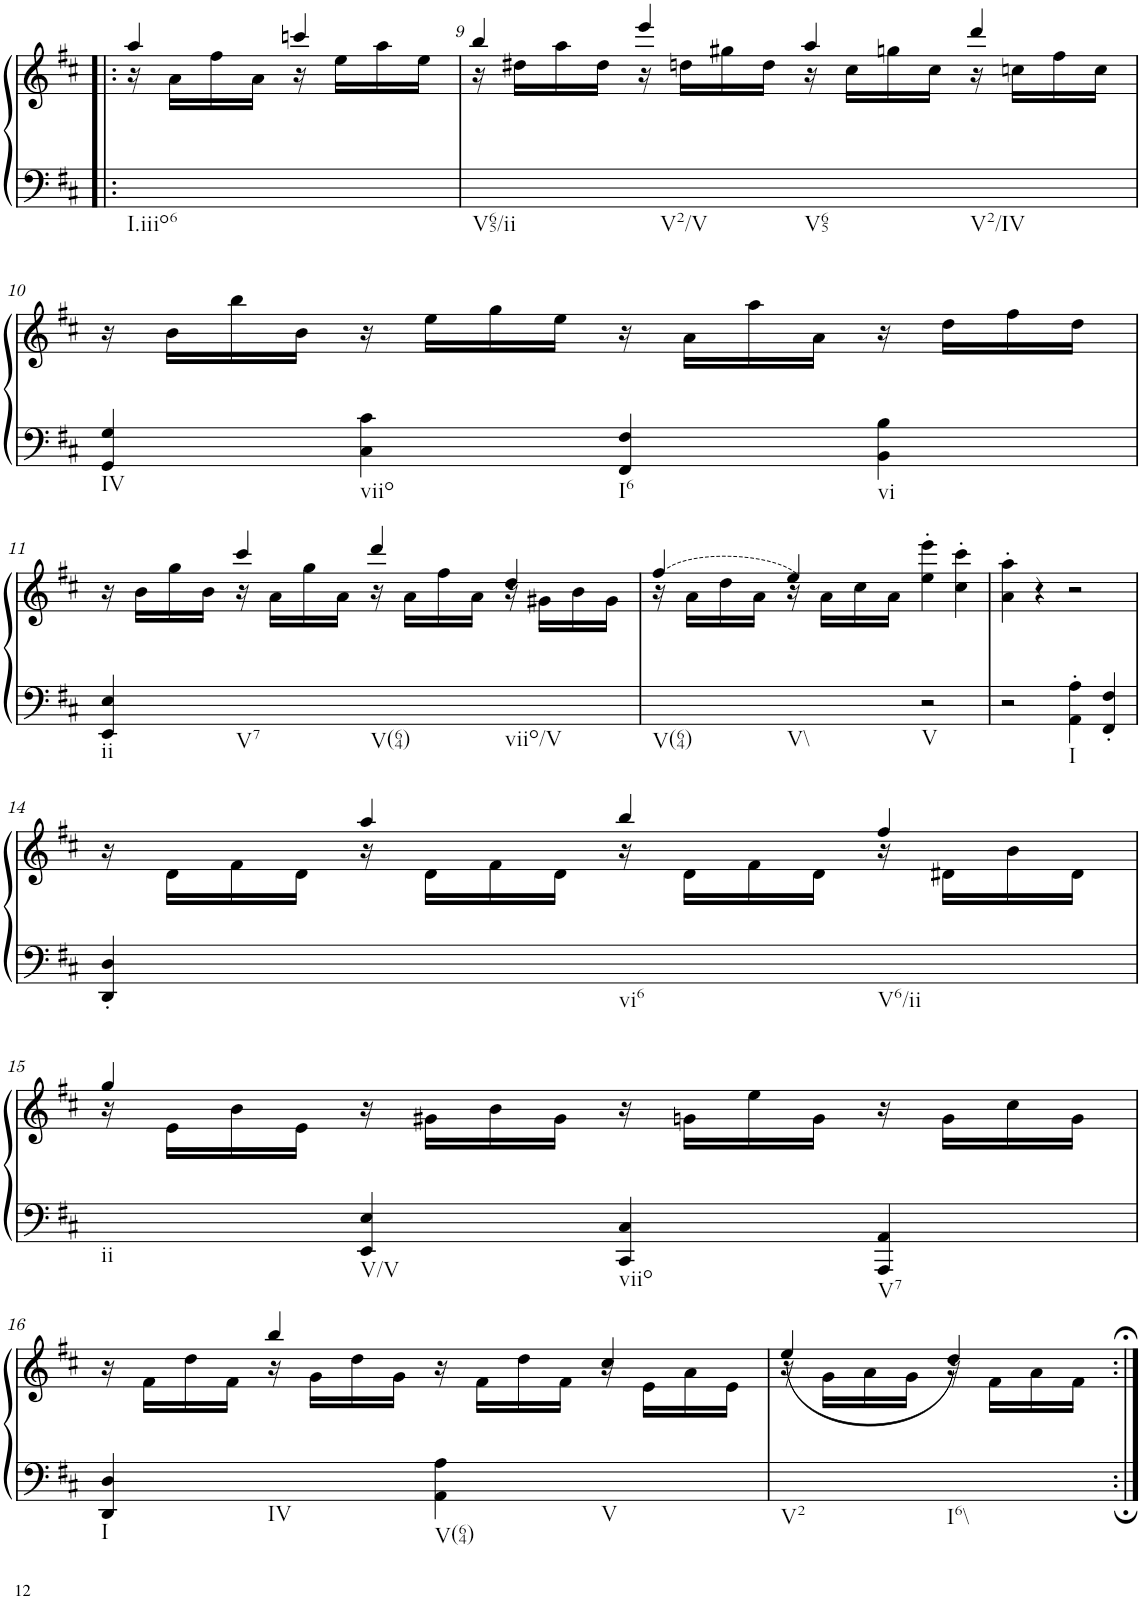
**kern	**kern
*part1	*part1
*staff2	*staff1
*I"unbenannt2	*
!!LO:PB:g=z
*clefF4	*clefG2
*k[f#c#]	*k[f#c#]
*M2/2	*M2/2
*met(c|)	*met(c|)
=8X1!|:	=8X1!|:
*	*^
!LO:TX:b:t=I.iiio6	!	!
2ryy	16r	4aa/
.	16a\LL	.
.	16ff#\	.
.	16a\JJ	.
.	16r	4cccn/
.	16ee\LL	.
.	16aa\	.
.	16ee\JJ	.
=9	=9	=9
!LO:TX:b:t=V65/ii	!	!
4ryy	16r	4bb/
.	16dd#X\LL	.
.	16aa\	.
.	16dd#\JJ	.
!LO:TX:b:t=V2/V	!	!
4ryy	16r	4eee/
.	16ddn\LL	.
.	16gg#X\	.
.	16dd\JJ	.
!LO:TX:b:t=V65	!	!
4ryy	16r	4aa/
.	16cc#\LL	.
.	16ggn\	.
.	16cc#\JJ	.
!LO:TX:b:t=V2/IV	!	!
4ryy	16r	4ddd/
.	16ccn\LL	.
.	16ff#\	.
.	16cc\JJ	.
*	*v	*v
!!LO:LB:g=z
=10	=10
!LO:TX:b:t=IV	!
4GG/ 4G/	16r
.	16b\LL
.	16bb\
.	16b\JJ
!LO:TX:b:t=viio	!
4C#\ 4c#\	16r
.	16ee\LL
.	16gg\
.	16ee\JJ
!LO:TX:b:t=I6	!
4FF#/ 4F#/	16r
.	16a\LL
.	16aa\
.	16a\JJ
!LO:TX:b:t=vi	!
4BB\ 4B\	16r
.	16dd\LL
.	16ff#\
.	16dd\JJ
!!LO:LB:g=z
=11	=11
*	*^
!LO:TX:b:t=ii	!	!
4EE/ 4E/	16r	4ryy
.	16b\LL	.
.	16gg\	.
.	16b\JJ	.
!LO:TX:b:t=V7	!	!
4ryy	16r	4ccc#/
.	16a\LL	.
.	16gg\	.
.	16a\JJ	.
!LO:TX:b:t=V(64)	!	!
4ryy	16r	4ddd/
.	16a\LL	.
.	16ff#\	.
.	16a\JJ	.
!LO:TX:b:t=viio/V	!	!
4ryy	16r	4dd/
.	16g#X\LL	.
.	16b\	.
.	16g#\JJ	.
=12	=12	=12
!LO:TX:b:t=V(64)	!	!
4ryy	16r	(>4ff#/
.	16a\LL	.
.	16dd\	.
.	16a\JJ	.
!LO:TX:b:t=V\\	!	!
4ryy	16r	4ee/)
.	16a\LL	.
.	16cc#\	.
.	16a\JJ	.
!LO:TX:b:t=V	!	!
2r	4ee\' 4eee\'	2ryy
.	4cc#\' 4ccc#\'	.
*	*v	*v
=13	=13
2r	4a\' 4aa\'
.	4r
!LO:TX:b:t=I	!
4AA\' 4A\'	2r
4FF#/' 4F#/'	.
!!LO:LB:g=z
=14	=14
*	*^
4DD/' 4D/'	16r	4ryy
.	16d\LL	.
.	16f#\	.
.	16d\JJ	.
4ryy	16r	4aa/
.	16d\LL	.
.	16f#\	.
.	16d\JJ	.
!LO:TX:b:t=vi6	!	!
4ryy	16r	4bb/
.	16d\LL	.
.	16f#\	.
.	16d\JJ	.
!LO:TX:b:t=V6/ii	!	!
4ryy	16r	4ff#/
.	16d#X\LL	.
.	16b\	.
.	16d#\JJ	.
!!LO:LB:g=z	!!
=15	=15	=15
!LO:TX:b:t=ii	!	!
4ryy	16r	4gg/
.	16e\LL	.
.	16b\	.
.	16e\JJ	.
!LO:TX:b:t=V/V	!	!
4EE/ 4E/	16r	2.ryy
.	16g#X\LL	.
.	16b\	.
.	16g#\JJ	.
!LO:TX:b:t=viio	!	!
4CC#/ 4C#/	16r	.
.	16gn\LL	.
.	16ee\	.
.	16g\JJ	.
!LO:TX:b:t=V7	!	!
4AAA/ 4AA/	16r	.
.	16g\LL	.
.	16cc#\	.
.	16g\JJ	.
!!LO:LB:g=z	!!
=16	=16	=16
!LO:TX:b:t=I	!	!
4DD/ 4D/	16r	4ryy
.	16f#\LL	.
.	16dd\	.
.	16f#\JJ	.
!LO:TX:b:t=IV	!	!
4ryy	16r	4bb/
.	16g\LL	.
.	16dd\	.
.	16g\JJ	.
!LO:TX:b:t=V(64)	!	!
4AA\ 4A\	16r	4ryy
.	16f#\LL	.
.	16dd\	.
.	16f#\JJ	.
!LO:TX:b:t=V	!	!
4ryy	16r	4cc#/
.	16e\LL	.
.	16a\	.
.	16e\JJ	.
=17	=17	=17
!LO:TX:b:t=V2	!	!
4ryy	16r	(4ee/
.	16g\LL	.
.	16a\	.
.	16g\JJ	.
!LO:TX:b:t=I6\\	!	!
4ryy	16r	4dd/)
.	16f#\LL	.
.	16a\	.
.	16f#\JJ	.
*	*v	*v
=:|!	=:|!
*-	*-
